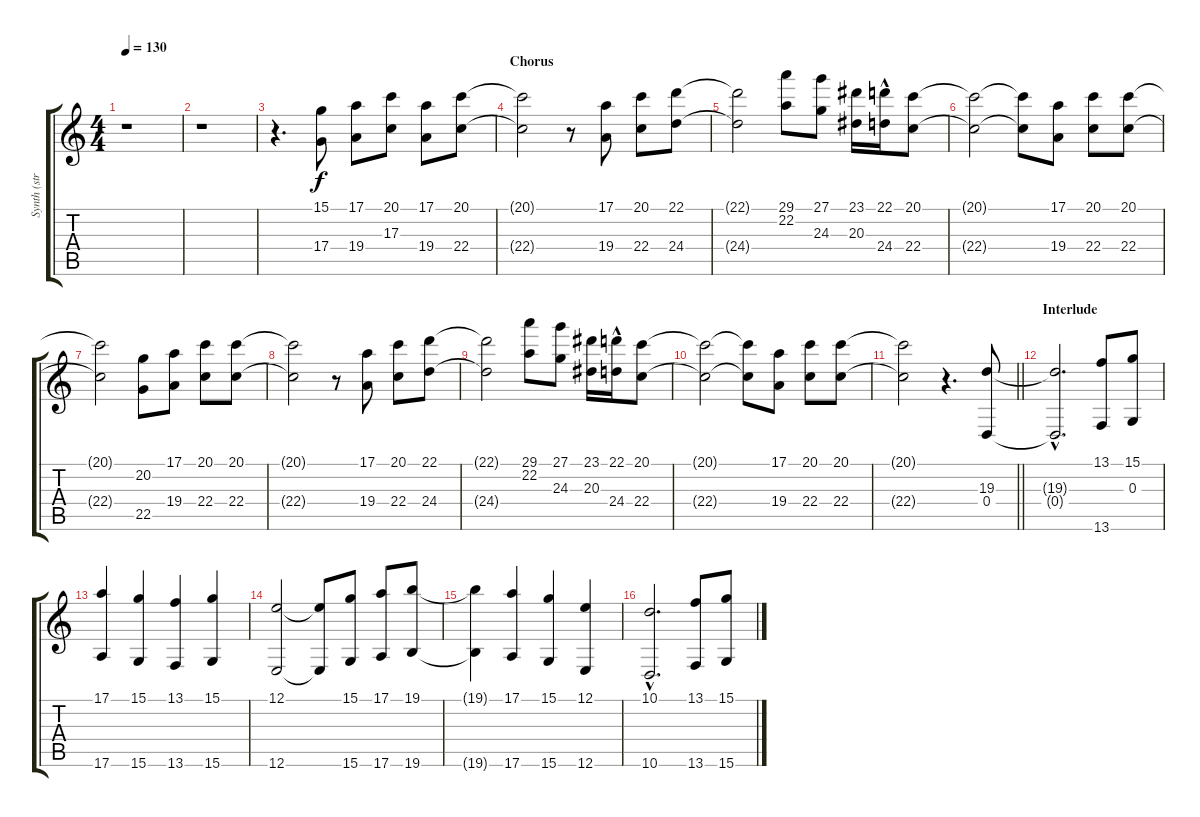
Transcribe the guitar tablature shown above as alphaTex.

\track ("Synth (strings)" "Synth (str") {instrument stringensemble1}
\staff {score tabs}
\tuning (E4 B3 G3 D3 A2 E2) {hide}
\ts (4 4)
\tempo 130
\clef g2
\ks c
r.1{dy f} |
r.1 |
r.4{d} (15.1 17.4).8 (17.1 19.4).8 (20.1 17.3).8 (17.1 19.4).8 (20.1 22.4).8 |
\section ("" "Chorus")
(20.1{t} 22.4{t}).2 r.8 (17.1 19.4).8 (20.1 22.4).8 (22.1 24.4).8 |
(22.1{t} 24.4{t}).2 (29.1 22.2).8 (27.1 24.3).8 (23.1 20.3).16 (22.1{hac} 24.4{hac}).16 (20.1 22.4).8 |
(20.1{t} 22.4{t}).2 (20.1{t} 22.4{t}).8 (17.1 19.4).8 (20.1 22.4).8 (20.1 22.4).8 |
(20.1{t} 22.4{t}).2 (20.2 22.5).8 (17.1 19.4).8 (20.1 22.4).8 (20.1 22.4).8 |
(20.1{t} 22.4{t}).2 r.8 (17.1 19.4).8 (20.1 22.4).8 (22.1 24.4).8 |
(22.1{t} 24.4{t}).2 (29.1 22.2).8 (27.1 24.3).8 (23.1 20.3).16 (22.1{hac} 24.4{hac}).16 (20.1 22.4).8 |
(20.1{t} 22.4{t}).2 (20.1{t} 22.4{t}).8 (17.1 19.4).8 (20.1 22.4).8 (20.1 22.4).8 |
\barLineRight lightlight
(20.1{t} 22.4{t}).2 r.4{d} (19.3 0.4).8 |
\section ("" "Interlude")
(19.3{hac t} 0.4{hac t}).2{d} (13.1 13.6).8 (15.1 0.3).8 |
(17.1 17.6).4 (15.1 15.6).4 (13.1 13.6).4 (15.1 15.6).4 |
(12.1 12.6).2 (12.1{t} 12.6{t}).8 (15.1 15.6).8 (17.1 17.6).8 (19.1 19.6).8 |
(19.1{t} 19.6{t}).4 (17.1 17.6).4 (15.1 15.6).4 (12.1 12.6).4 |
(10.1{hac} 10.6{hac}).2{d} (13.1 13.6).8 (15.1 15.6).8
